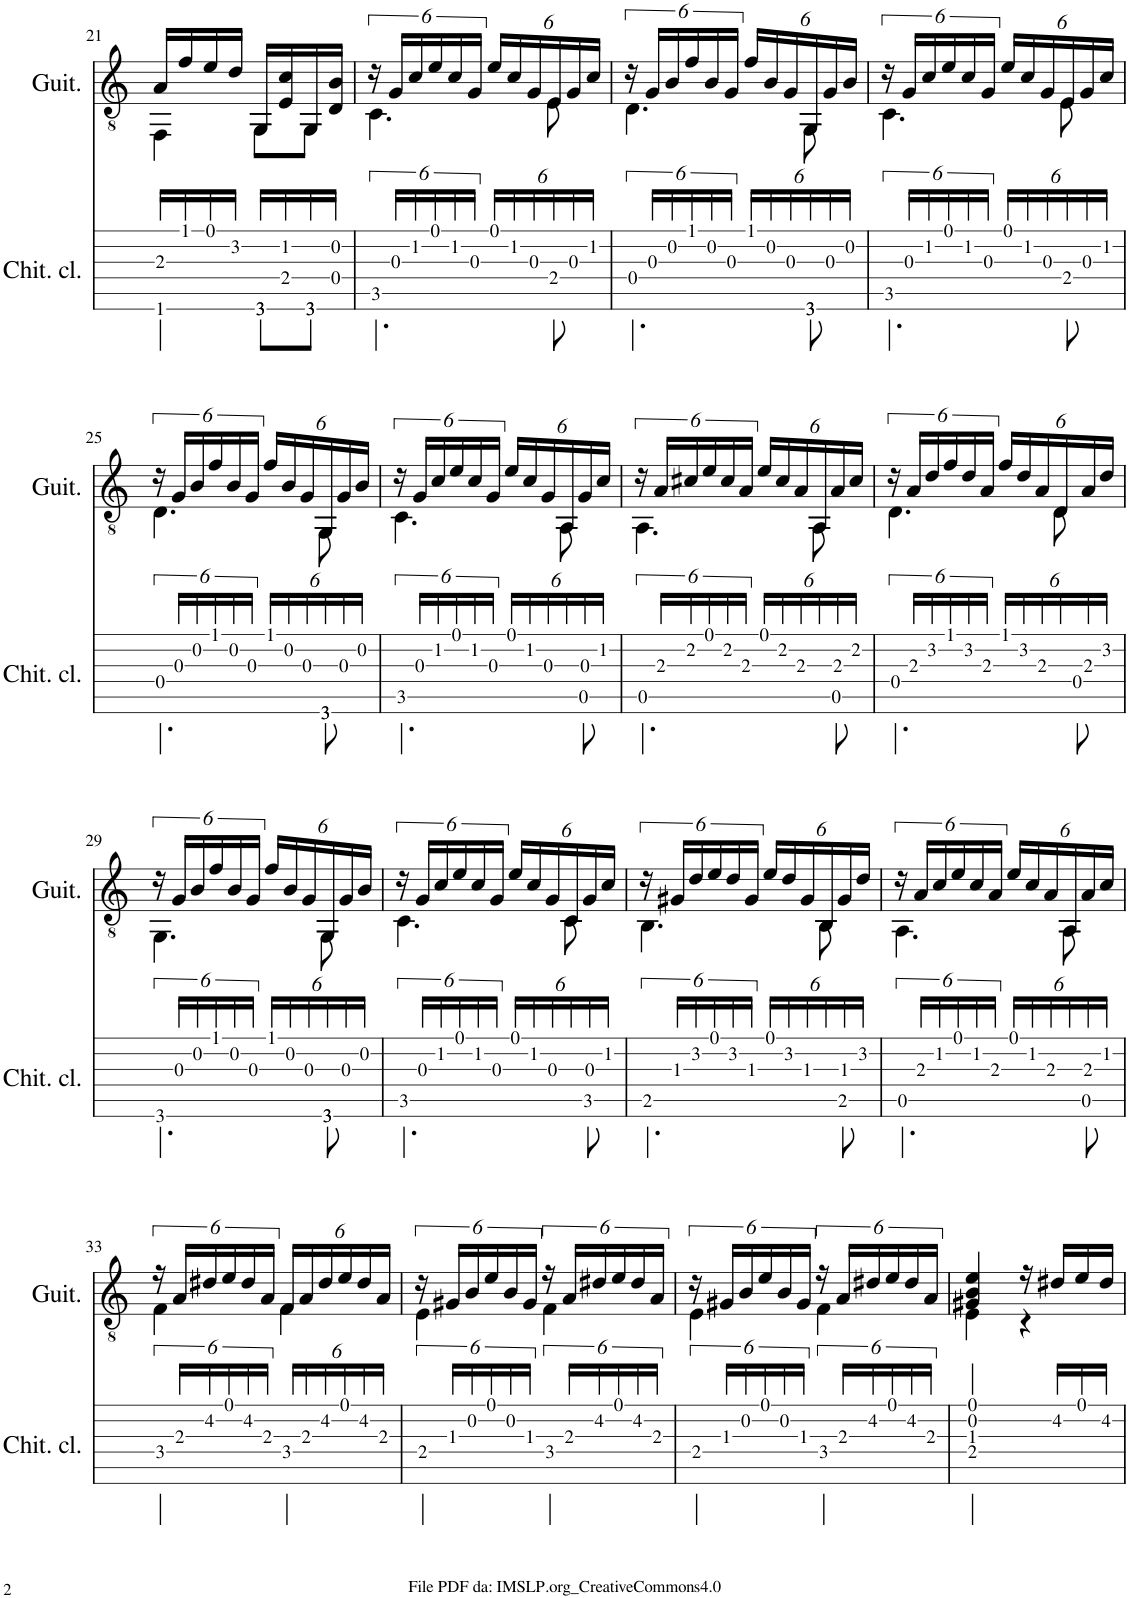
**kern	**kern
*part2	*part1
*staff2	*staff1
*I"Chitarra classica	*I"Guitar
*I'Chit. cl.	*I'Guit.
!!LO:PB:g=z
*	*clefGv2
*k[]	*k[]
*M2/4	*M2/4
=21	=21
*^	*^
16A/LL	4FF\	16A/LL	4FF\
16f/	.	16f/	.
16e/	.	16e/	.
16d/JJ	.	16d/JJ	.
16GG/LL	8GG\L	16GG/LL	8GG\L
16E/ 16c/	.	16E/ 16c/	.
16GG/	8GG\J	16GG/	8GG\J
16D/ 16B/JJ	.	16D/ 16B/JJ	.
=22	=22	=22	=22
24r	4.C\	24r	4.C\
24G/LL	.	24G/LL	.
24c/	.	24c/	.
24e/	.	24e/	.
24c/	.	24c/	.
24G/JJ	.	24G/JJ	.
*Xbrackettup	*	*Xbrackettup	*
24e/LL	.	24e/LL	.
24c/	.	24c/	.
24G/	.	24G/	.
24E/	8E\	24E/	8E\
24G/	.	24G/	.
24c/JJ	.	24c/JJ	.
=23	=23	=23	=23
*brackettup	*	*brackettup	*
24r	4.D\	24r	4.D\
24G/LL	.	24G/LL	.
24B/	.	24B/	.
24f/	.	24f/	.
24B/	.	24B/	.
24G/JJ	.	24G/JJ	.
*Xbrackettup	*	*Xbrackettup	*
24f/LL	.	24f/LL	.
24B/	.	24B/	.
24G/	.	24G/	.
24GG/	8GG\	24GG/	8GG\
24G/	.	24G/	.
24B/JJ	.	24B/JJ	.
=24	=24	=24	=24
*brackettup	*	*brackettup	*
24r	4.C\	24r	4.C\
24G/LL	.	24G/LL	.
24c/	.	24c/	.
24e/	.	24e/	.
24c/	.	24c/	.
24G/JJ	.	24G/JJ	.
*Xbrackettup	*	*Xbrackettup	*
24e/LL	.	24e/LL	.
24c/	.	24c/	.
24G/	.	24G/	.
24E/	8E\	24E/	8E\
24G/	.	24G/	.
24c/JJ	.	24c/JJ	.
!!LO:LB:g=z	!!
=25	=25	=25	=25
*brackettup	*	*brackettup	*
24r	4.D\	24r	4.D\
24G/LL	.	24G/LL	.
24B/	.	24B/	.
24f/	.	24f/	.
24B/	.	24B/	.
24G/JJ	.	24G/JJ	.
*Xbrackettup	*	*Xbrackettup	*
24f/LL	.	24f/LL	.
24B/	.	24B/	.
24G/	.	24G/	.
24GG/	8GG\	24GG/	8GG\
24G/	.	24G/	.
24B/JJ	.	24B/JJ	.
=26	=26	=26	=26
*brackettup	*	*brackettup	*
24r	4.C\	24r	4.C\
24G/LL	.	24G/LL	.
24c/	.	24c/	.
24e/	.	24e/	.
24c/	.	24c/	.
24G/JJ	.	24G/JJ	.
*Xbrackettup	*	*Xbrackettup	*
24e/LL	.	24e/LL	.
24c/	.	24c/	.
24G/	.	24G/	.
24AA/	8AA\	24AA/	8AA\
24G/	.	24G/	.
24c/JJ	.	24c/JJ	.
=27	=27	=27	=27
*brackettup	*	*brackettup	*
24r	4.AA\	24r	4.AA\
24A/LL	.	24A/LL	.
24c#X/	.	24c#X/	.
24e/	.	24e/	.
24c#/	.	24c#/	.
24A/JJ	.	24A/JJ	.
*Xbrackettup	*	*Xbrackettup	*
24e/LL	.	24e/LL	.
24c#/	.	24c#/	.
24A/	.	24A/	.
24AA/	8AA\	24AA/	8AA\
24A/	.	24A/	.
24c#/JJ	.	24c#/JJ	.
=28	=28	=28	=28
*brackettup	*	*brackettup	*
24r	4.D\	24r	4.D\
24A/LL	.	24A/LL	.
24d/	.	24d/	.
24f/	.	24f/	.
24d/	.	24d/	.
24A/JJ	.	24A/JJ	.
*Xbrackettup	*	*Xbrackettup	*
24f/LL	.	24f/LL	.
24d/	.	24d/	.
24A/	.	24A/	.
24D/	8D\	24D/	8D\
24A/	.	24A/	.
24d/JJ	.	24d/JJ	.
!!LO:LB:g=z	!!
=29	=29	=29	=29
*brackettup	*	*brackettup	*
24r	4.GG\	24r	4.GG\
24G/LL	.	24G/LL	.
24B/	.	24B/	.
24f/	.	24f/	.
24B/	.	24B/	.
24G/JJ	.	24G/JJ	.
*Xbrackettup	*	*Xbrackettup	*
24f/LL	.	24f/LL	.
24B/	.	24B/	.
24G/	.	24G/	.
24GG/	8GG\	24GG/	8GG\
24G/	.	24G/	.
24B/JJ	.	24B/JJ	.
=30	=30	=30	=30
*brackettup	*	*brackettup	*
24r	4.C\	24r	4.C\
24G/LL	.	24G/LL	.
24c/	.	24c/	.
24e/	.	24e/	.
24c/	.	24c/	.
24G/JJ	.	24G/JJ	.
*Xbrackettup	*	*Xbrackettup	*
24e/LL	.	24e/LL	.
24c/	.	24c/	.
24G/	.	24G/	.
24C/	8C\	24C/	8C\
24G/	.	24G/	.
24c/JJ	.	24c/JJ	.
=31	=31	=31	=31
*brackettup	*	*brackettup	*
24r	4.BB\	24r	4.BB\
24G#X/LL	.	24G#X/LL	.
24d/	.	24d/	.
24e/	.	24e/	.
24d/	.	24d/	.
24G#/JJ	.	24G#/JJ	.
*Xbrackettup	*	*Xbrackettup	*
24e/LL	.	24e/LL	.
24d/	.	24d/	.
24G#/	.	24G#/	.
24BB/	8BB\	24BB/	8BB\
24G#/	.	24G#/	.
24d/JJ	.	24d/JJ	.
=32	=32	=32	=32
*brackettup	*	*brackettup	*
24r	4.AA\	24r	4.AA\
24A/LL	.	24A/LL	.
24c/	.	24c/	.
24e/	.	24e/	.
24c/	.	24c/	.
24A/JJ	.	24A/JJ	.
*Xbrackettup	*	*Xbrackettup	*
24e/LL	.	24e/LL	.
24c/	.	24c/	.
24A/	.	24A/	.
24AA/	8AA\	24AA/	8AA\
24A/	.	24A/	.
24c/JJ	.	24c/JJ	.
!!LO:LB:g=z	!!
=33	=33	=33	=33
*brackettup	*	*brackettup	*
24r	4F\	24r	4F\
24A/LL	.	24A/LL	.
24d#X/	.	24d#X/	.
24e/	.	24e/	.
24d#/	.	24d#/	.
24A/JJ	.	24A/JJ	.
*Xbrackettup	*	*Xbrackettup	*
24F/LL	4F\	24F/LL	4F\
24A/	.	24A/	.
24d#/	.	24d#/	.
24e/	.	24e/	.
24d#/	.	24d#/	.
24A/JJ	.	24A/JJ	.
=34	=34	=34	=34
*brackettup	*	*brackettup	*
24r	4E\	24r	4E\
24G#X/LL	.	24G#X/LL	.
24B/	.	24B/	.
24e/	.	24e/	.
24B/	.	24B/	.
24G#/JJ	.	24G#/JJ	.
24r	4F\	24r	4F\
24A/LL	.	24A/LL	.
24d#X/	.	24d#X/	.
24e/	.	24e/	.
24d#/	.	24d#/	.
24A/JJ	.	24A/JJ	.
=35	=35	=35	=35
24r	4E\	24r	4E\
24G#X/LL	.	24G#X/LL	.
24B/	.	24B/	.
24e/	.	24e/	.
24B/	.	24B/	.
24G#/JJ	.	24G#/JJ	.
24r	4F\	24r	4F\
24A/LL	.	24A/LL	.
24d#X/	.	24d#X/	.
24e/	.	24e/	.
24d#/	.	24d#/	.
24A/JJ	.	24A/JJ	.
=36	=36	=36	=36
4G#X/ 4B/ 4e/	4E\	4G#X/ 4B/ 4e/	4E\
16r	4r	16r	4r
16d#X/LL	.	16d#X/LL	.
16e/	.	16e/	.
16d#/JJ	.	16d#/JJ	.
*v	*v	*	*
*	*v	*v
=	=
*-	*-
